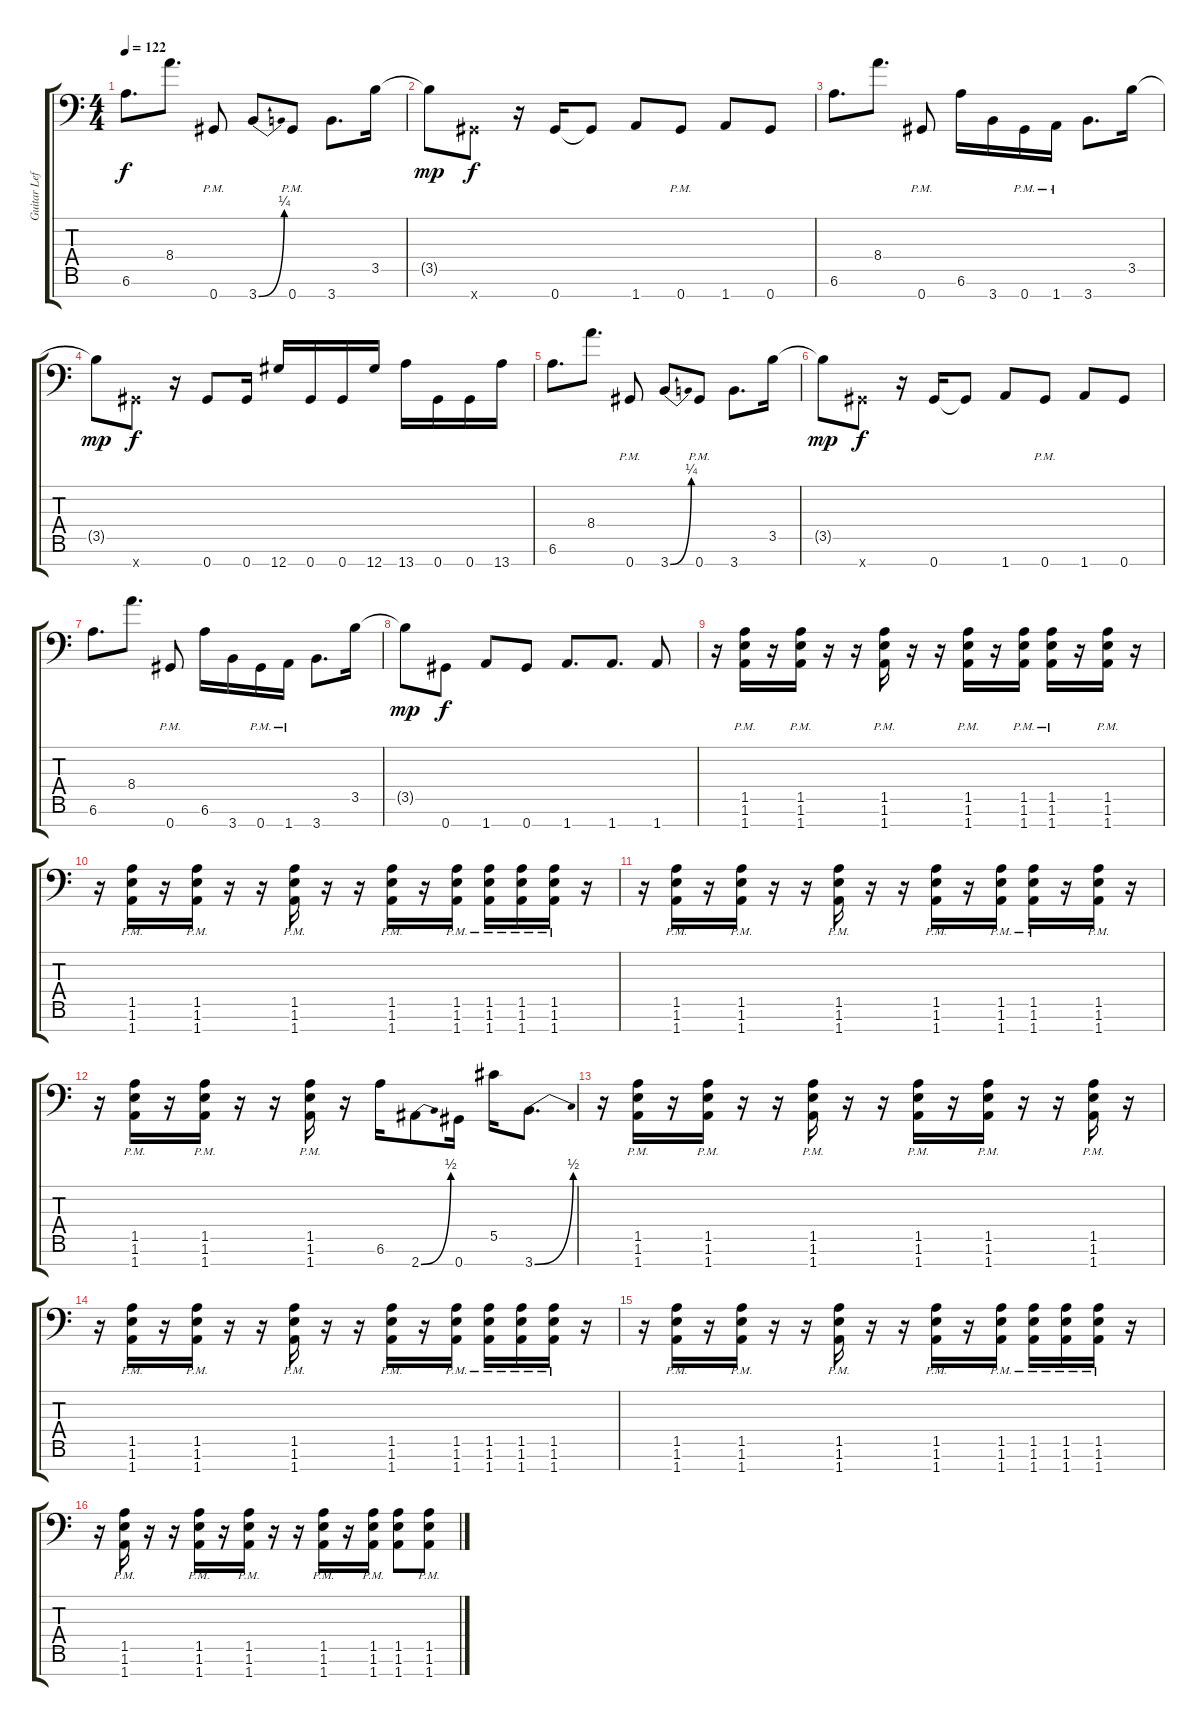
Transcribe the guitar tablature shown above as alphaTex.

\track ("Guitar Left" "Guitar Lef") {instrument distortionguitar}
\staff {score tabs}
\tuning (Eb4 Bb3 Gb3 Db3 Ab2 Eb2 Ab1) {hide}
\ts (4 4)
\tempo 122
\clef f4
\ks c
6.6.8{d dy f} 8.4.8{d} 0.7{pm}.8 3.7{be (bend 0 0 60 1)}.8 0.7{pm}.8 3.7.8{d} 3.5.16 |
3.5{t}.8{dy mp} 0.7{x}.8{dy f} r.16 0.7.16 0.7{t}.8 1.7.8 0.7{pm}.8 1.7.8 0.7.8 |
6.6.8{d} 8.4.8{d} 0.7{pm}.8 6.6.16 3.7.16 0.7{pm}.16 1.7{pm}.16 3.7.8{d} 3.5.16 |
3.5{t}.8{dy mp} 0.7{x}.8{dy f} r.16 0.7.8 0.7.16 12.7.16 0.7.16 0.7.16 12.7.16 13.7.16 0.7.16 0.7.16 13.7.16 |
6.6.8{d} 8.4.8{d} 0.7{pm}.8 3.7{be (bend 0 0 60 1)}.8 0.7{pm}.8 3.7.8{d} 3.5.16 |
3.5{t}.8{dy mp} 0.7{x}.8{dy f} r.16 0.7.16 0.7{t}.8 1.7.8 0.7{pm}.8 1.7.8 0.7.8 |
6.6.8{d} 8.4.8{d} 0.7{pm}.8 6.6.16 3.7.16 0.7{pm}.16 1.7{pm}.16 3.7.8{d} 3.5.16 |
3.5{t}.8{dy mp} 0.7.8{dy f} 1.7.8 0.7.8 1.7.8{d} 1.7.8{d} 1.7.8 |
r.16 (1.5{pm} 1.6{pm} 1.7{pm}).16 r.16 (1.5{pm} 1.6{pm} 1.7{pm}).16 r.16 r.16 (1.5{pm} 1.6{pm} 1.7{pm}).16 r.16 r.16 (1.5{pm} 1.6{pm} 1.7{pm}).16 r.16 (1.5{pm} 1.6{pm} 1.7{pm}).16 (1.5{pm} 1.6{pm} 1.7{pm}).16 r.16 (1.5{pm} 1.6{pm} 1.7{pm}).16 r.16 |
r.16 (1.5{pm} 1.6{pm} 1.7{pm}).16 r.16 (1.5{pm} 1.6{pm} 1.7{pm}).16 r.16 r.16 (1.5{pm} 1.6{pm} 1.7{pm}).16 r.16 r.16 (1.5{pm} 1.6{pm} 1.7{pm}).16 r.16 (1.5{pm} 1.6{pm} 1.7{pm}).16 (1.5{pm} 1.6{pm} 1.7{pm}).16 (1.5{pm} 1.6{pm} 1.7{pm}).16 (1.5{pm} 1.6{pm} 1.7{pm}).16 r.16 |
r.16 (1.5{pm} 1.6{pm} 1.7{pm}).16 r.16 (1.5{pm} 1.6{pm} 1.7{pm}).16 r.16 r.16 (1.5{pm} 1.6{pm} 1.7{pm}).16 r.16 r.16 (1.5{pm} 1.6{pm} 1.7{pm}).16 r.16 (1.5{pm} 1.6{pm} 1.7{pm}).16 (1.5{pm} 1.6{pm} 1.7{pm}).16 r.16 (1.5{pm} 1.6{pm} 1.7{pm}).16 r.16 |
r.16 (1.5{pm} 1.6{pm} 1.7{pm}).16 r.16 (1.5{pm} 1.6{pm} 1.7{pm}).16 r.16 r.16 (1.5{pm} 1.6{pm} 1.7{pm}).16 r.16 6.6.16 2.7{be (bend 0 0 60 2)}.8 0.7.16 5.5.16 3.7{be (bend 0 0 60 2)}.8{d} |
r.16 (1.5{pm} 1.6{pm} 1.7{pm}).16 r.16 (1.5{pm} 1.6{pm} 1.7{pm}).16 r.16 r.16 (1.5{pm} 1.6{pm} 1.7{pm}).16 r.16 r.16 (1.5{pm} 1.6{pm} 1.7{pm}).16 r.16 (1.5{pm} 1.6{pm} 1.7{pm}).16 r.16 r.16 (1.5{pm} 1.6{pm} 1.7{pm}).16 r.16 |
r.16 (1.5{pm} 1.6{pm} 1.7{pm}).16 r.16 (1.5{pm} 1.6{pm} 1.7{pm}).16 r.16 r.16 (1.5{pm} 1.6{pm} 1.7{pm}).16 r.16 r.16 (1.5{pm} 1.6{pm} 1.7{pm}).16 r.16 (1.5{pm} 1.6{pm} 1.7{pm}).16 (1.5{pm} 1.6{pm} 1.7{pm}).16 (1.5{pm} 1.6{pm} 1.7{pm}).16 (1.5{pm} 1.6{pm} 1.7{pm}).16 r.16 |
r.16 (1.5{pm} 1.6{pm} 1.7{pm}).16 r.16 (1.5{pm} 1.6{pm} 1.7{pm}).16 r.16 r.16 (1.5{pm} 1.6{pm} 1.7{pm}).16 r.16 r.16 (1.5{pm} 1.6{pm} 1.7{pm}).16 r.16 (1.5{pm} 1.6{pm} 1.7{pm}).16 (1.5{pm} 1.6{pm} 1.7{pm}).16 (1.5{pm} 1.6{pm} 1.7{pm}).16 (1.5{pm} 1.6{pm} 1.7{pm}).16 r.16 |
r.16 (1.5{pm} 1.6{pm} 1.7{pm}).16 r.16 r.16 (1.5{pm} 1.6{pm} 1.7{pm}).16 r.16 (1.5{pm} 1.6{pm} 1.7{pm}).16 r.16 r.16 (1.5{pm} 1.6{pm} 1.7{pm}).16 r.16 (1.5{pm} 1.6{pm} 1.7{pm}).16 (1.5 1.6 1.7).8 (1.5{pm} 1.6{pm} 1.7{pm}).8
